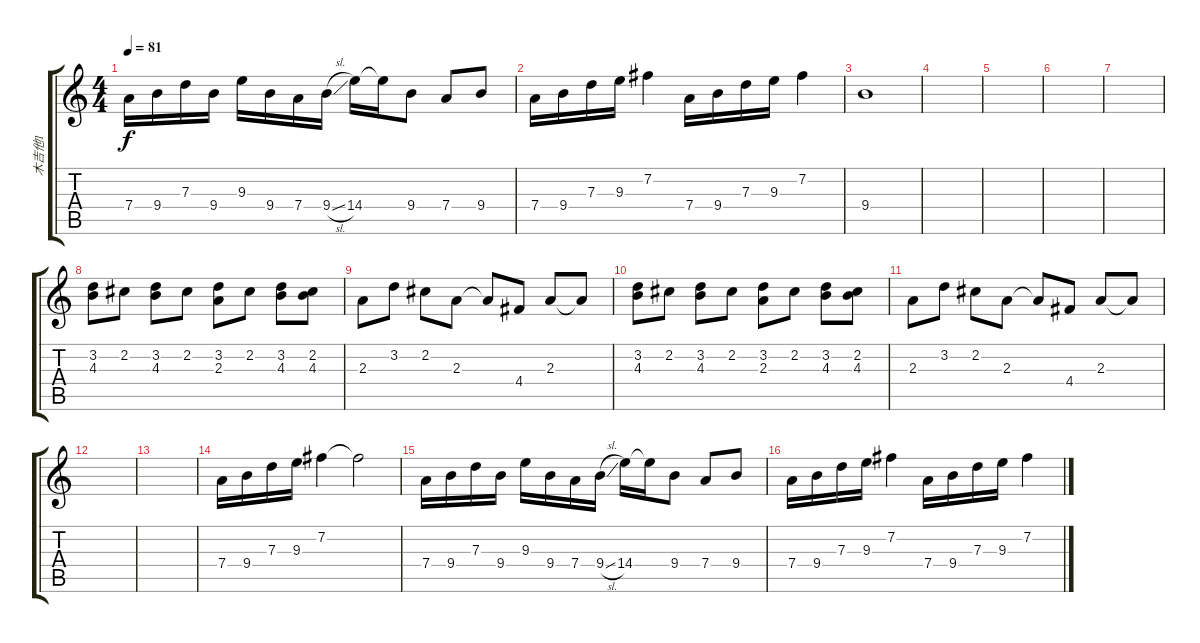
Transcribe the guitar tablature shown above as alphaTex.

\track ("木吉他1" "木吉他1") {instrument acousticguitarsteel}
\staff {score tabs}
\tuning (E4 B3 G3 D3 A2 E2) {hide}
\ts (4 4)
\tempo 81
\clef g2
\ks c
7.4.16{dy f} 9.4.16 7.3.16 9.4.16 9.3.16 9.4.16 7.4.16 9.4{sl}.16 14.4.16 14.4{t}.16 9.4.8 7.4.8 9.4.8 |
7.4.16 9.4.16 7.3.16 9.3.16 7.2.4 7.4.16 9.4.16 7.3.16 9.3.16 7.2.4 |
9.4.1 |
|
|
|
|
(3.2 4.3).8 2.2.8 (3.2 4.3).8 2.2.8 (3.2 2.3).8 2.2.8 (3.2 4.3).8 (2.2 4.3).8 |
2.3.8 3.2.8 2.2.8 2.3.8 2.3{t}.8 4.4.8 2.3.8 2.3{t}.8 |
(3.2 4.3).8 2.2.8 (3.2 4.3).8 2.2.8 (3.2 2.3).8 2.2.8 (3.2 4.3).8 (2.2 4.3).8 |
2.3.8 3.2.8 2.2.8 2.3.8 2.3{t}.8 4.4.8 2.3.8 2.3{t}.8 |
|
|
7.4.16 9.4.16 7.3.16 9.3.16 7.2.4 7.2{t}.2 |
7.4.16 9.4.16 7.3.16 9.4.16 9.3.16 9.4.16 7.4.16 9.4{sl}.16 14.4.16 14.4{t}.16 9.4.8 7.4.8 9.4.8 |
7.4.16 9.4.16 7.3.16 9.3.16 7.2.4 7.4.16 9.4.16 7.3.16 9.3.16 7.2.4
